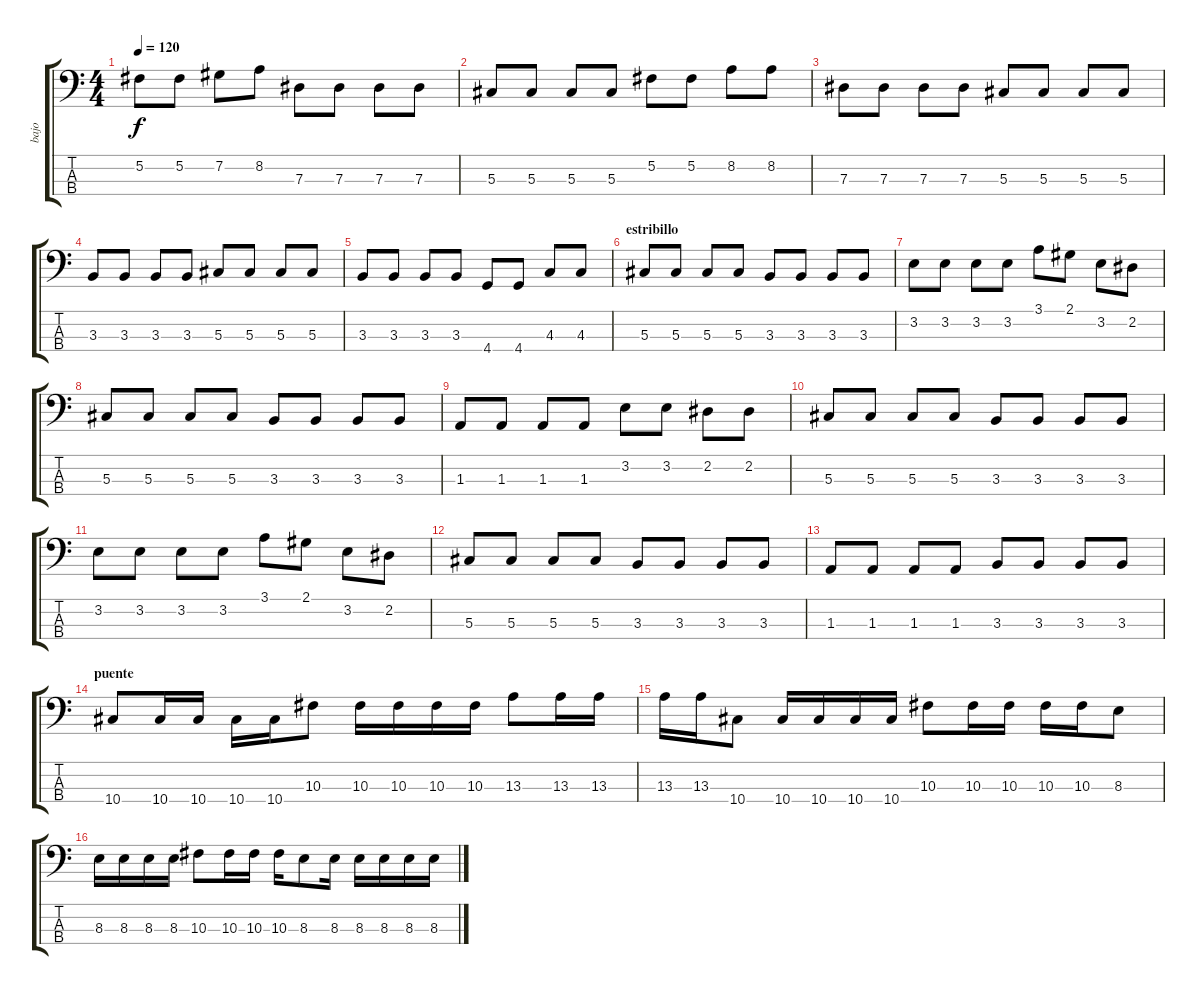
\track ("bajo" "bajo") {instrument electricbassfinger}
\staff {score tabs}
\tuning (Gb2 Db2 Ab1 Eb1) {hide}
\ts (4 4)
\tempo 120
\clef f4
\ks c
5.2.8{dy f} 5.2.8 7.2.8 8.2.8 7.3.8 7.3.8 7.3.8 7.3.8 |
5.3.8 5.3.8 5.3.8 5.3.8 5.2.8 5.2.8 8.2.8 8.2.8 |
7.3.8 7.3.8 7.3.8 7.3.8 5.3.8 5.3.8 5.3.8 5.3.8 |
3.3.8 3.3.8 3.3.8 3.3.8 5.3.8 5.3.8 5.3.8 5.3.8 |
3.3.8 3.3.8 3.3.8 3.3.8 4.4.8 4.4.8 4.3.8 4.3.8 |
\section ("" "estribillo")
5.3.8 5.3.8 5.3.8 5.3.8 3.3.8 3.3.8 3.3.8 3.3.8 |
3.2.8 3.2.8 3.2.8 3.2.8 3.1.8 2.1.8 3.2.8 2.2.8 |
5.3.8 5.3.8 5.3.8 5.3.8 3.3.8 3.3.8 3.3.8 3.3.8 |
1.3.8 1.3.8 1.3.8 1.3.8 3.2.8 3.2.8 2.2.8 2.2.8 |
5.3.8 5.3.8 5.3.8 5.3.8 3.3.8 3.3.8 3.3.8 3.3.8 |
3.2.8 3.2.8 3.2.8 3.2.8 3.1.8 2.1.8 3.2.8 2.2.8 |
5.3.8 5.3.8 5.3.8 5.3.8 3.3.8 3.3.8 3.3.8 3.3.8 |
1.3.8 1.3.8 1.3.8 1.3.8 3.3.8 3.3.8 3.3.8 3.3.8 |
\section ("" "puente")
10.4.8 10.4.16 10.4.16 10.4.16 10.4.16 10.3.8 10.3.16 10.3.16 10.3.16 10.3.16 13.3.8 13.3.16 13.3.16 |
13.3.16 13.3.16 10.4.8 10.4.16 10.4.16 10.4.16 10.4.16 10.3.8 10.3.16 10.3.16 10.3.16 10.3.16 8.3.8 |
8.3.16 8.3.16 8.3.16 8.3.16 10.3.8 10.3.16 10.3.16 10.3.16 8.3.8 8.3.16 8.3.16 8.3.16 8.3.16 8.3.16
